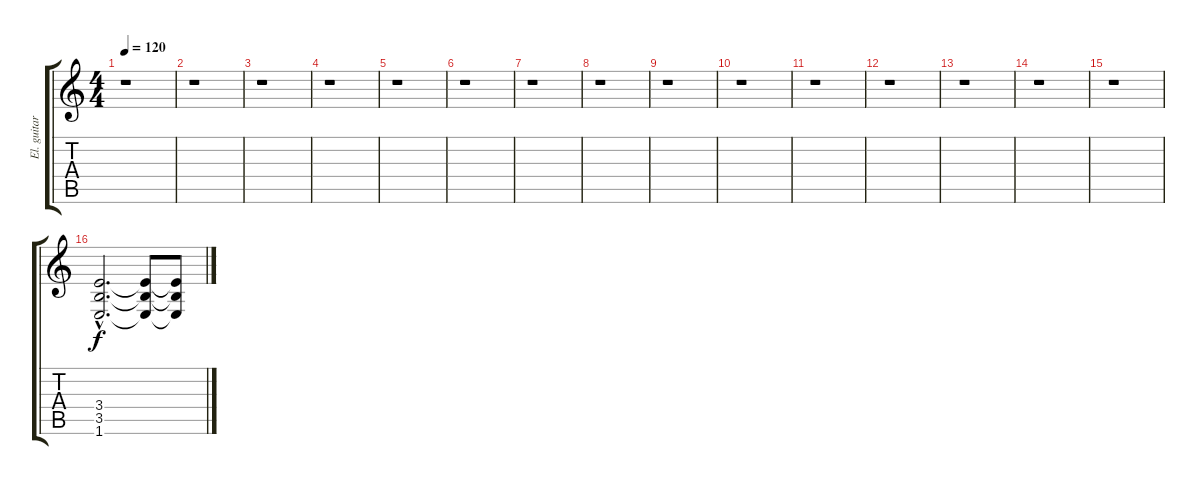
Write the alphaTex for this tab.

\track ("El. guitar" "El. guitar") {instrument distortionguitar}
\staff {score tabs}
\tuning (Eb4 Bb3 Gb3 Db3 Ab2 Eb2) {hide}
\ts (4 4)
\tempo 120
\clef g2
\ks c
r.1{dy f} |
r.1 |
r.1 |
r.1 |
r.1 |
r.1 |
r.1 |
r.1 |
r.1 |
r.1 |
r.1 |
r.1 |
r.1 |
r.1 |
r.1 |
(3.4{hac} 3.5{hac} 1.6{hac}).2{d} (3.4{t} 3.5{t} 1.6{t}).8 (3.4{t} 3.5{t} 1.6{t}).8
